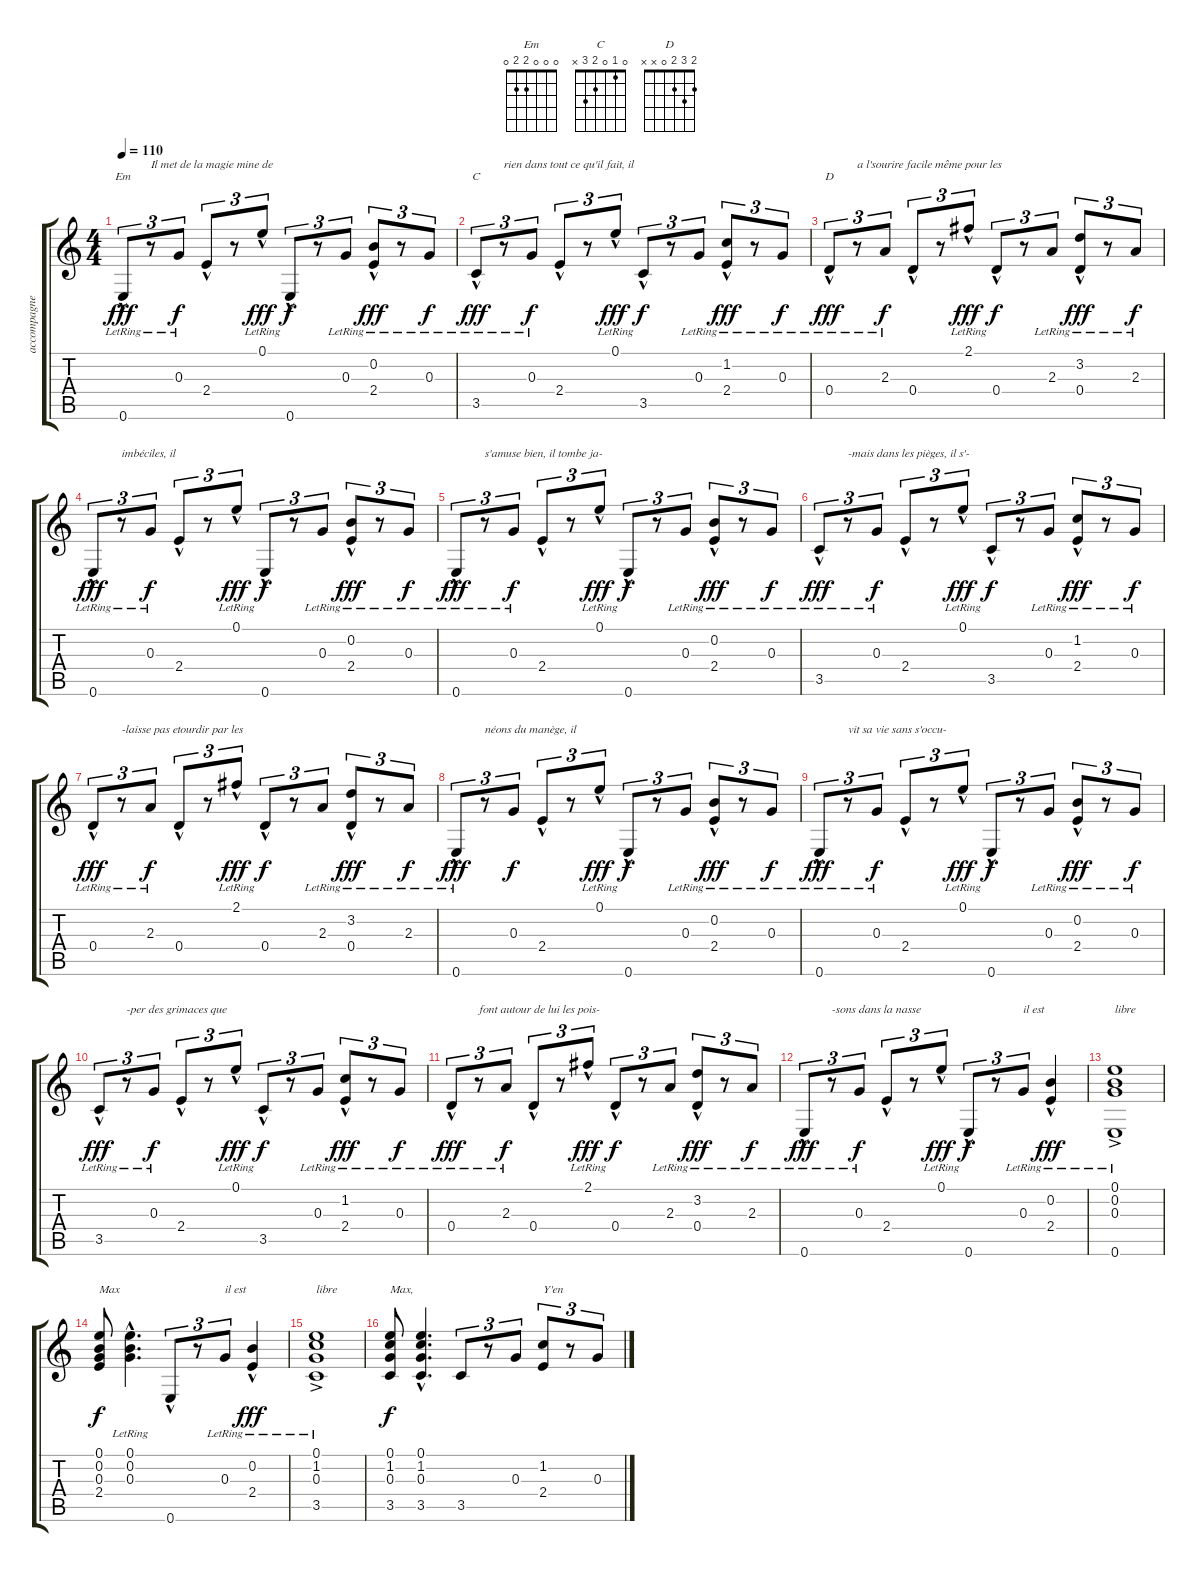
\track ("accompagnement" "accompagne") {instrument acousticguitarsteel}
\staff {score tabs}
\tuning (E4 B3 G3 D3 A2 E2) {hide}
\chord ("Em" 0 0 0 2 2 0)
\chord ("C" 0 1 0 2 3 x)
\chord ("D" 2 3 2 0 x x)
\ts (4 4)
\tempo 110
\clef g2
\ks c
0.6{hac lr}.8{tu (3 2) ch "Em" dy fff instrument acousticguitarsteel} r.8{tu (3 2) txt "Il met de la magie mine de"} 0.3{lr}.8{tu (3 2) dy f} 2.4{hac}.8{tu (3 2)} r.8{tu (3 2)} 0.1{hac lr}.8{tu (3 2) dy fff} 0.6{hac}.8{tu (3 2) dy f} r.8{tu (3 2)} 0.3{lr}.8{tu (3 2)} (0.2{hac lr} 2.4{hac lr}).8{tu (3 2) dy fff} r.8{tu (3 2)} 0.3{lr}.8{tu (3 2) dy f} |
3.5{hac lr}.8{tu (3 2) ch "C" dy fff} r.8{tu (3 2) txt "rien dans tout ce qu'il fait, il"} 0.3{lr}.8{tu (3 2) dy f} 2.4{hac}.8{tu (3 2)} r.8{tu (3 2)} 0.1{hac lr}.8{tu (3 2) dy fff} 3.5{hac}.8{tu (3 2) dy f} r.8{tu (3 2)} 0.3{lr}.8{tu (3 2)} (1.2{hac lr} 2.4{hac lr}).8{tu (3 2) dy fff} r.8{tu (3 2)} 0.3{lr}.8{tu (3 2) dy f} |
0.4{hac lr}.8{tu (3 2) ch "D" dy fff} r.8{tu (3 2) txt "a l'sourire facile même pour les"} 2.3{lr}.8{tu (3 2) dy f} 0.4{hac}.8{tu (3 2)} r.8{tu (3 2)} 2.1{hac lr}.8{tu (3 2) dy fff} 0.4{hac}.8{tu (3 2) dy f} r.8{tu (3 2)} 2.3{lr}.8{tu (3 2)} (3.2{hac lr} 0.4{hac lr}).8{tu (3 2) dy fff} r.8{tu (3 2)} 2.3{lr}.8{tu (3 2) dy f} |
0.6{hac lr}.8{tu (3 2) dy fff} r.8{tu (3 2) txt "imbéciles, il "} 0.3{lr}.8{tu (3 2) dy f} 2.4{hac}.8{tu (3 2)} r.8{tu (3 2)} 0.1{hac lr}.8{tu (3 2) dy fff} 0.6{hac}.8{tu (3 2) dy f} r.8{tu (3 2)} 0.3{lr}.8{tu (3 2)} (0.2{hac lr} 2.4{hac lr}).8{tu (3 2) dy fff} r.8{tu (3 2)} 0.3{lr}.8{tu (3 2) dy f} |
0.6{hac lr}.8{tu (3 2) dy fff} r.8{tu (3 2) txt "s'amuse bien, il tombe ja-"} 0.3{lr}.8{tu (3 2) dy f} 2.4{hac}.8{tu (3 2)} r.8{tu (3 2)} 0.1{hac lr}.8{tu (3 2) dy fff} 0.6{hac}.8{tu (3 2) dy f} r.8{tu (3 2)} 0.3{lr}.8{tu (3 2)} (0.2{hac lr} 2.4{hac lr}).8{tu (3 2) dy fff} r.8{tu (3 2)} 0.3{lr}.8{tu (3 2) dy f} |
3.5{hac lr}.8{tu (3 2) dy fff} r.8{tu (3 2) txt "-mais dans les pièges, il s'-"} 0.3{lr}.8{tu (3 2) dy f} 2.4{hac}.8{tu (3 2)} r.8{tu (3 2)} 0.1{hac lr}.8{tu (3 2) dy fff} 3.5{hac}.8{tu (3 2) dy f} r.8{tu (3 2)} 0.3{lr}.8{tu (3 2)} (1.2{hac lr} 2.4{hac lr}).8{tu (3 2) dy fff} r.8{tu (3 2)} 0.3{lr}.8{tu (3 2) dy f} |
0.4{hac lr}.8{tu (3 2) dy fff} r.8{tu (3 2) txt "-laisse pas etourdir par les "} 2.3{lr}.8{tu (3 2) dy f} 0.4{hac}.8{tu (3 2)} r.8{tu (3 2)} 2.1{hac lr}.8{tu (3 2) dy fff} 0.4{hac}.8{tu (3 2) dy f} r.8{tu (3 2)} 2.3{lr}.8{tu (3 2)} (3.2{hac lr} 0.4{hac lr}).8{tu (3 2) dy fff} r.8{tu (3 2)} 2.3{lr}.8{tu (3 2) dy f} |
0.6{hac lr}.8{tu (3 2) dy fff} r.8{tu (3 2) txt "néons du manège, il"} 0.3.8{tu (3 2) dy f} 2.4{hac}.8{tu (3 2)} r.8{tu (3 2)} 0.1{hac lr}.8{tu (3 2) dy fff} 0.6{hac}.8{tu (3 2) dy f} r.8{tu (3 2)} 0.3{lr}.8{tu (3 2)} (0.2{hac lr} 2.4{hac lr}).8{tu (3 2) dy fff} r.8{tu (3 2)} 0.3{lr}.8{tu (3 2) dy f} |
0.6{hac lr}.8{tu (3 2) dy fff} r.8{tu (3 2) txt "vit sa vie sans s'occu-"} 0.3{lr}.8{tu (3 2) dy f} 2.4{hac}.8{tu (3 2)} r.8{tu (3 2)} 0.1{hac lr}.8{tu (3 2) dy fff} 0.6{hac}.8{tu (3 2) dy f} r.8{tu (3 2)} 0.3{lr}.8{tu (3 2)} (0.2{hac lr} 2.4{hac lr}).8{tu (3 2) dy fff} r.8{tu (3 2)} 0.3{lr}.8{tu (3 2) dy f} |
3.5{hac lr}.8{tu (3 2) dy fff} r.8{tu (3 2) txt "-per des grimaces que"} 0.3{lr}.8{tu (3 2) dy f} 2.4{hac}.8{tu (3 2)} r.8{tu (3 2)} 0.1{hac lr}.8{tu (3 2) dy fff} 3.5{hac}.8{tu (3 2) dy f} r.8{tu (3 2)} 0.3{lr}.8{tu (3 2)} (1.2{hac lr} 2.4{hac lr}).8{tu (3 2) dy fff} r.8{tu (3 2)} 0.3{lr}.8{tu (3 2) dy f} |
0.4{hac lr}.8{tu (3 2) dy fff} r.8{tu (3 2) txt "font autour de lui les pois-"} 2.3{lr}.8{tu (3 2) dy f} 0.4{hac}.8{tu (3 2)} r.8{tu (3 2)} 2.1{hac lr}.8{tu (3 2) dy fff} 0.4{hac}.8{tu (3 2) dy f} r.8{tu (3 2)} 2.3{lr}.8{tu (3 2)} (3.2{hac lr} 0.4{hac lr}).8{tu (3 2) dy fff} r.8{tu (3 2)} 2.3{lr}.8{tu (3 2) dy f} |
0.6{hac lr}.8{tu (3 2) dy fff} r.8{tu (3 2) txt "-sons dans la nasse"} 0.3{lr}.8{tu (3 2) dy f} 2.4{hac}.8{tu (3 2)} r.8{tu (3 2)} 0.1{hac lr}.8{tu (3 2) dy fff} 0.6{hac}.8{tu (3 2) dy f} r.8{tu (3 2)} 0.3{lr}.8{tu (3 2) txt "il est"} (0.2{hac lr} 2.4{hac lr}).4{dy fff} |
(0.1{lr} 0.2{ac lr} 0.3{ac lr} 0.6{ac lr}).1{txt "libre"} |
(0.1 0.2 0.3 2.4).8{txt "Max" dy f} (0.1{hac lr} 0.2{hac lr} 0.3{hac lr}).4{d} 0.6{hac}.8{tu (3 2)} r.8{tu (3 2)} 0.3{lr}.8{tu (3 2) txt "il est"} (0.2{hac lr} 2.4{hac lr}).4{dy fff} |
(0.1{ac lr} 1.2{ac lr} 0.3{ac lr} 3.5{ac lr}).1{txt "libre"} |
(0.1 1.2 0.3 3.5).8{txt "Max, " dy f} (0.1{hac} 1.2{hac} 0.3{hac} 3.5{hac}).4{d} 3.5.8{tu (3 2)} r.8{tu (3 2)} 0.3.8{tu (3 2)} (1.2 2.4).8{tu (3 2) txt "Y'en"} r.8{tu (3 2)} 0.3.8{tu (3 2)}
